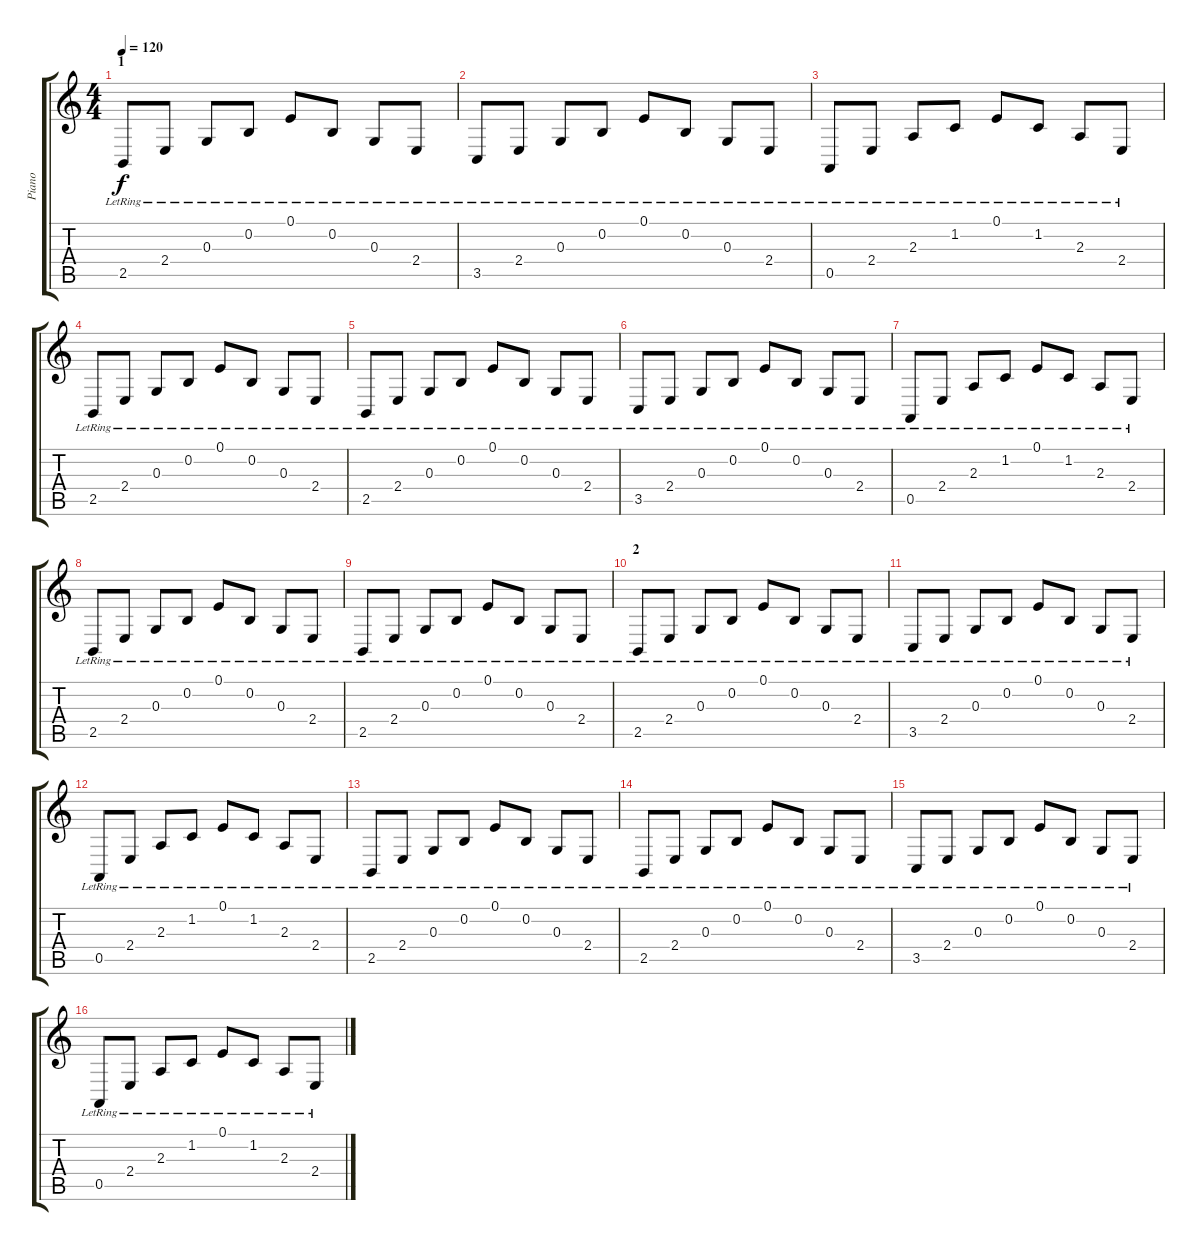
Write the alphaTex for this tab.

\track ("Piano" "Piano") {instrument acousticgrandpiano}
\staff {score tabs}
\tuning (E4 B3 G3 D3 A2 E2) {hide}
\ts (4 4)
\section ("" "1")
\tempo 120
\clef g2
\ks c
2.5{lr}.8{dy f instrument acousticgrandpiano} 2.4{lr}.8 0.3{lr}.8 0.2{lr}.8 0.1{lr}.8 0.2{lr}.8 0.3{lr}.8 2.4{lr}.8 |
3.5{lr}.8 2.4{lr}.8 0.3{lr}.8 0.2{lr}.8 0.1{lr}.8 0.2{lr}.8 0.3{lr}.8 2.4{lr}.8 |
0.5{lr}.8 2.4{lr}.8 2.3{lr}.8 1.2{lr}.8 0.1{lr}.8 1.2{lr}.8 2.3{lr}.8 2.4{lr}.8 |
2.5{lr}.8 2.4{lr}.8 0.3{lr}.8 0.2{lr}.8 0.1{lr}.8 0.2{lr}.8 0.3{lr}.8 2.4{lr}.8 |
2.5{lr}.8 2.4{lr}.8 0.3{lr}.8 0.2{lr}.8 0.1{lr}.8 0.2{lr}.8 0.3{lr}.8 2.4{lr}.8 |
3.5{lr}.8 2.4{lr}.8 0.3{lr}.8 0.2{lr}.8 0.1{lr}.8 0.2{lr}.8 0.3{lr}.8 2.4{lr}.8 |
0.5{lr}.8 2.4{lr}.8 2.3{lr}.8 1.2{lr}.8 0.1{lr}.8 1.2{lr}.8 2.3{lr}.8 2.4{lr}.8 |
2.5{lr}.8 2.4{lr}.8 0.3{lr}.8 0.2{lr}.8 0.1{lr}.8 0.2{lr}.8 0.3{lr}.8 2.4{lr}.8 |
2.5{lr}.8 2.4{lr}.8 0.3{lr}.8 0.2{lr}.8 0.1{lr}.8 0.2{lr}.8 0.3{lr}.8 2.4{lr}.8 |
\section ("" "2")
2.5{lr}.8 2.4{lr}.8 0.3{lr}.8 0.2{lr}.8 0.1{lr}.8 0.2{lr}.8 0.3{lr}.8 2.4{lr}.8 |
3.5{lr}.8 2.4{lr}.8 0.3{lr}.8 0.2{lr}.8 0.1{lr}.8 0.2{lr}.8 0.3{lr}.8 2.4{lr}.8 |
0.5{lr}.8 2.4{lr}.8 2.3{lr}.8 1.2{lr}.8 0.1{lr}.8 1.2{lr}.8 2.3{lr}.8 2.4{lr}.8 |
2.5{lr}.8 2.4{lr}.8 0.3{lr}.8 0.2{lr}.8 0.1{lr}.8 0.2{lr}.8 0.3{lr}.8 2.4{lr}.8 |
2.5{lr}.8 2.4{lr}.8 0.3{lr}.8 0.2{lr}.8 0.1{lr}.8 0.2{lr}.8 0.3{lr}.8 2.4{lr}.8 |
3.5{lr}.8 2.4{lr}.8 0.3{lr}.8 0.2{lr}.8 0.1{lr}.8 0.2{lr}.8 0.3{lr}.8 2.4{lr}.8 |
0.5{lr}.8 2.4{lr}.8 2.3{lr}.8 1.2{lr}.8 0.1{lr}.8 1.2{lr}.8 2.3{lr}.8 2.4{lr}.8
